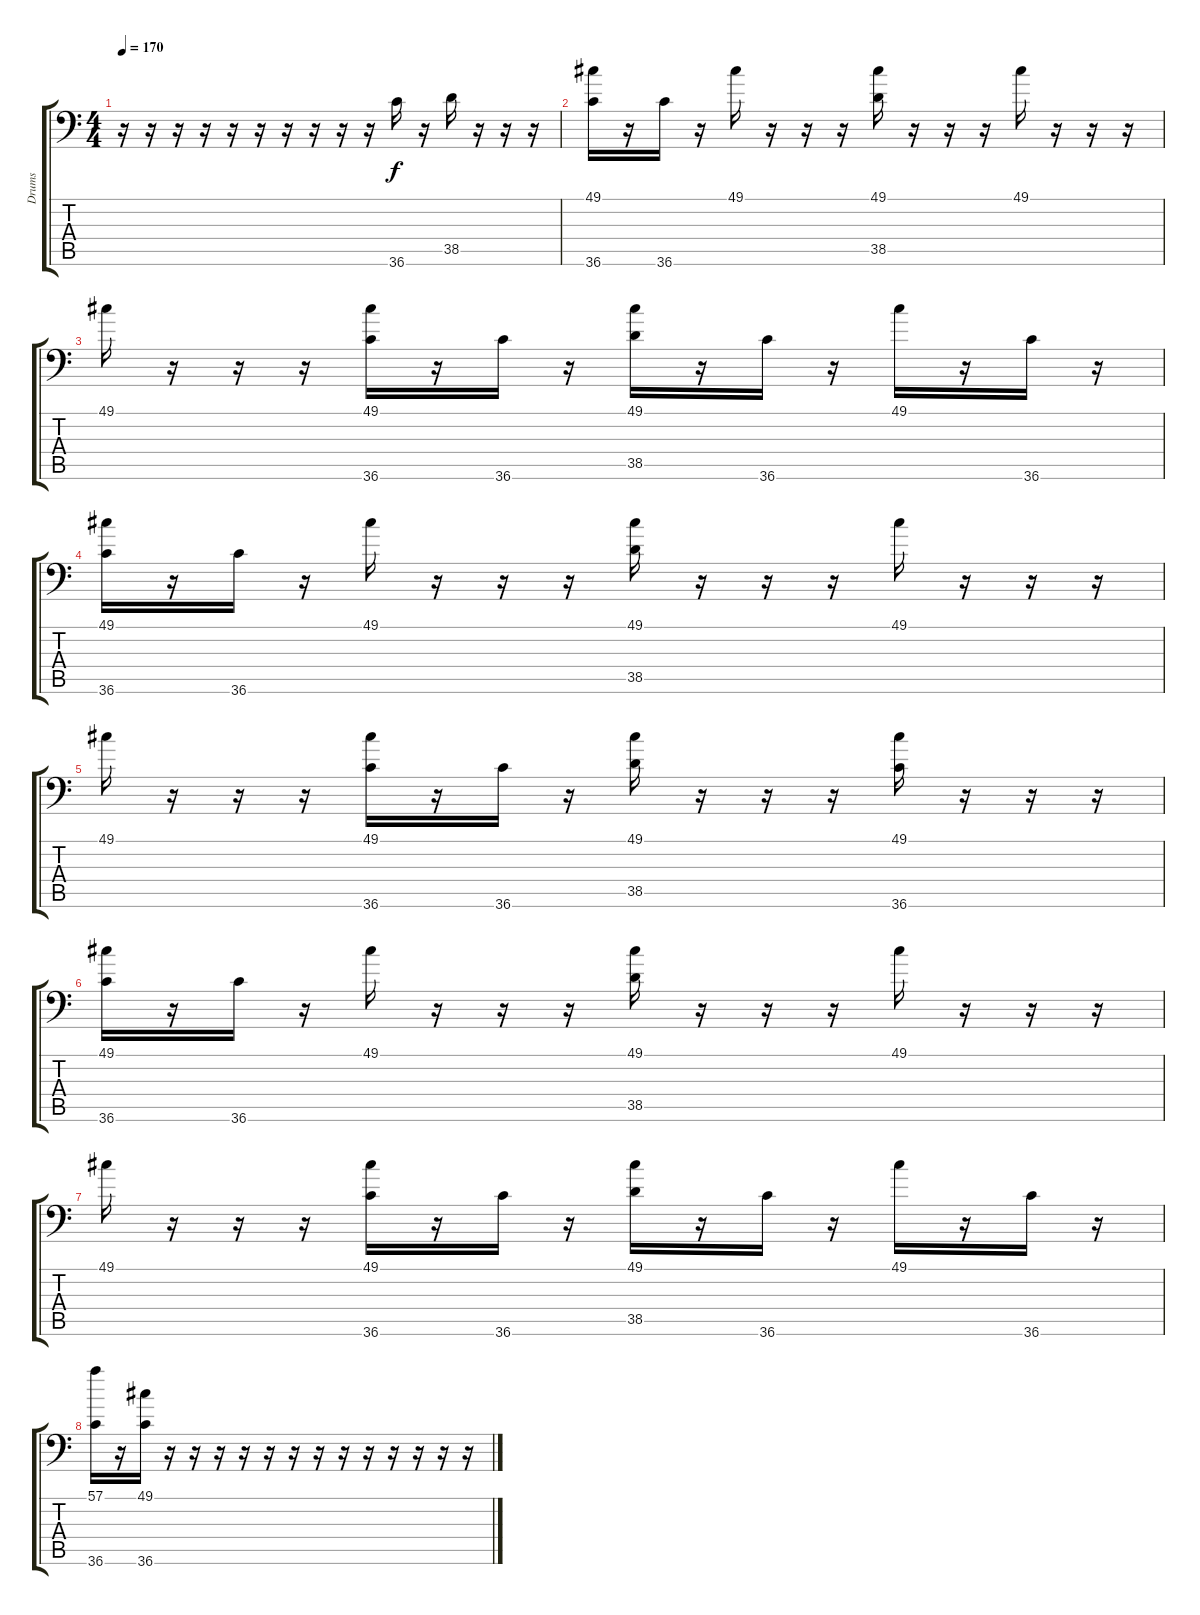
\track ("Drums" "Drums") {instrument acousticgrandpiano}
\staff {score tabs}
\tuning (C-1 C-1 C-1 C-1 C-1 C-1) {hide}
\ts (4 4)
\tempo 170
\clef f4
\ks c
r.16{dy f} r.16 r.16 r.16 r.16 r.16 r.16 r.16 r.16 r.16 36.6.16 r.16 38.5.16 r.16 r.16 r.16 |
(49.1 36.6).16 r.16 36.6.16 r.16 49.1.16 r.16 r.16 r.16 (49.1 38.5).16 r.16 r.16 r.16 49.1.16 r.16 r.16 r.16 |
49.1.16 r.16 r.16 r.16 (49.1 36.6).16 r.16 36.6.16 r.16 (49.1 38.5).16 r.16 36.6.16 r.16 49.1.16 r.16 36.6.16 r.16 |
(49.1 36.6).16 r.16 36.6.16 r.16 49.1.16 r.16 r.16 r.16 (49.1 38.5).16 r.16 r.16 r.16 49.1.16 r.16 r.16 r.16 |
49.1.16 r.16 r.16 r.16 (49.1 36.6).16 r.16 36.6.16 r.16 (49.1 38.5).16 r.16 r.16 r.16 (49.1 36.6).16 r.16 r.16 r.16 |
(49.1 36.6).16 r.16 36.6.16 r.16 49.1.16 r.16 r.16 r.16 (49.1 38.5).16 r.16 r.16 r.16 49.1.16 r.16 r.16 r.16 |
49.1.16 r.16 r.16 r.16 (49.1 36.6).16 r.16 36.6.16 r.16 (49.1 38.5).16 r.16 36.6.16 r.16 49.1.16 r.16 36.6.16 r.16 |
(57.1 36.6).16 r.16 (49.1 36.6).16 r.16 r.16 r.16 r.16 r.16 r.16 r.16 r.16 r.16 r.16 r.16 r.16 r.16
